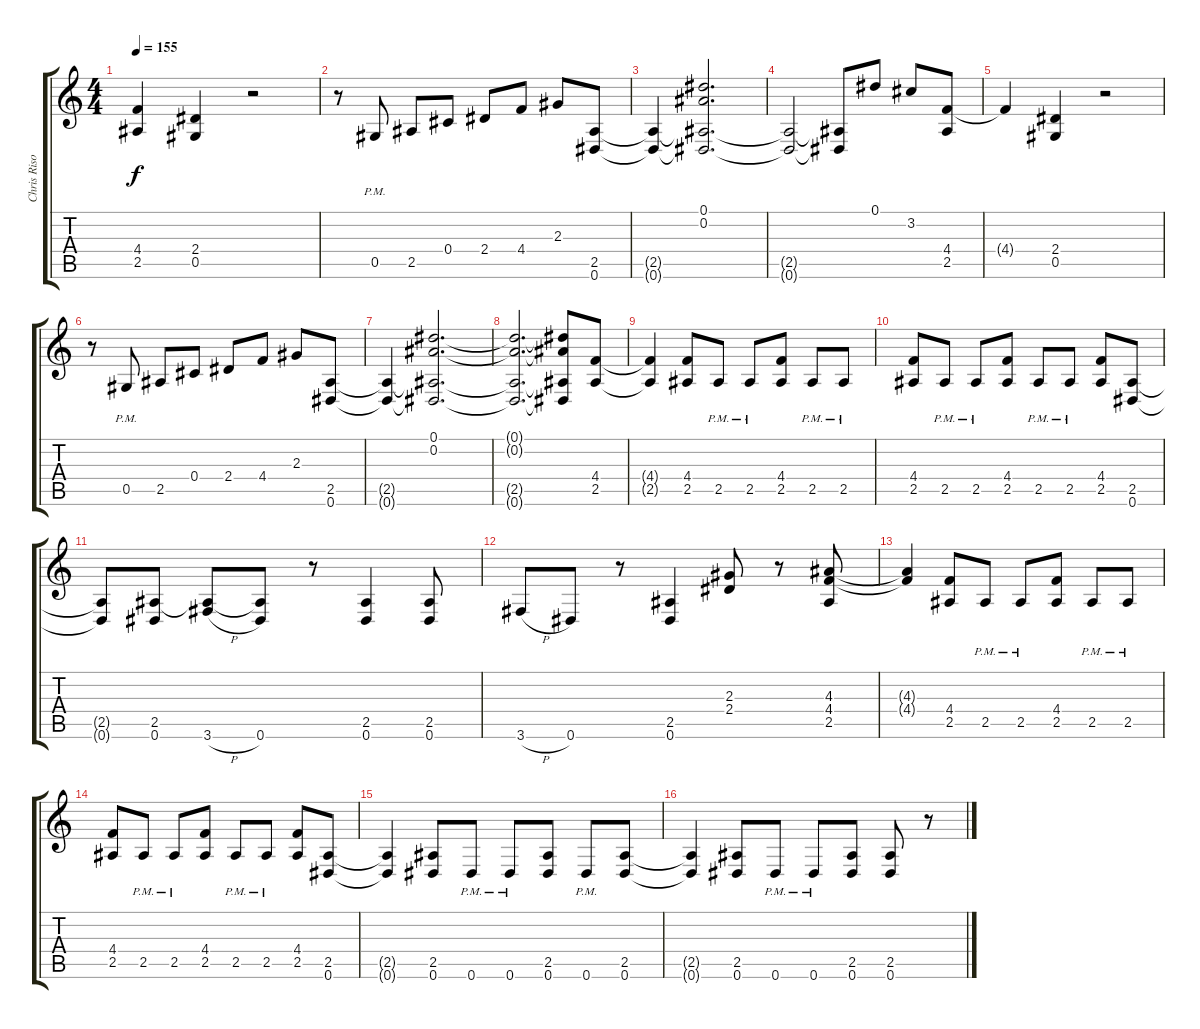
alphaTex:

\track ("Chris Risola - Lead" "Chris Riso") {instrument distortionguitar}
\staff {score tabs}
\tuning (Eb4 Bb3 Gb3 Db3 Ab2 Eb2) {hide}
\ts (4 4)
\tempo 155
\clef g2
\ks c
(4.4{t} 2.5{t}).4{dy f} (2.4 0.5).4 r.2 |
r.8 0.5{pm}.8 2.5.8 0.4.8 2.4.8 4.4.8 2.3.8 (2.5 0.6).8 |
(2.5{t} 0.6{t}).4 (0.1 0.2 2.5{t} 0.6{t}).2{d} |
(2.5{t} 0.6{t}).2 (2.5{t} 0.6{t}).8 0.1.8 3.2.8 (4.4 2.5).8 |
4.4{t}.4 (2.4 0.5).4 r.2 |
r.8 0.5{pm}.8 2.5.8 0.4.8 2.4.8 4.4.8 2.3.8 (2.5 0.6).8 |
(2.5{t} 0.6{t}).4 (0.1 0.2 2.5{t} 0.6{t}).2{d} |
(0.1{t} 0.2{t} 2.5{t} 0.6{t}).2{d} (0.1{t} 0.2{t} 2.5{t} 0.6{t}).8 (4.4 2.5).8 |
(4.4{t} 2.5{t}).4 (4.4 2.5).8 2.5{pm}.8 2.5{pm}.8 (4.4 2.5).8 2.5{pm}.8 2.5{pm}.8 |
(4.4 2.5).8 2.5{pm}.8 2.5{pm}.8 (4.4 2.5).8 2.5{pm}.8 2.5{pm}.8 (4.4 2.5).8 (2.5 0.6).8 |
(2.5{t} 0.6{t}).8 (2.5 0.6).8 (2.5{t} 3.6{h}).8 (2.5{t} 0.6).8 r.8 (2.5 0.6).4 (2.5 0.6).8 |
3.6{h}.8 0.6.8 r.8 (2.5 0.6).4 (2.3 2.4).8 r.8 (4.3 4.4 2.5).8 |
(4.3{t} 4.4{t}).4 (4.4 2.5).8 2.5{pm}.8 2.5{pm}.8 (4.4 2.5).8 2.5{pm}.8 2.5{pm}.8 |
(4.4 2.5).8 2.5{pm}.8 2.5{pm}.8 (4.4 2.5).8 2.5{pm}.8 2.5{pm}.8 (4.4 2.5).8 (2.5 0.6).8 |
(2.5{t} 0.6{t}).4 (2.5 0.6).8 0.6{pm}.8 0.6{pm}.8 (2.5 0.6).8 0.6{pm}.8 (2.5 0.6).8 |
(2.5{t} 0.6{t}).4 (2.5 0.6).8 0.6{pm}.8 0.6{pm}.8 (2.5 0.6).8 (2.5 0.6).8 r.8
